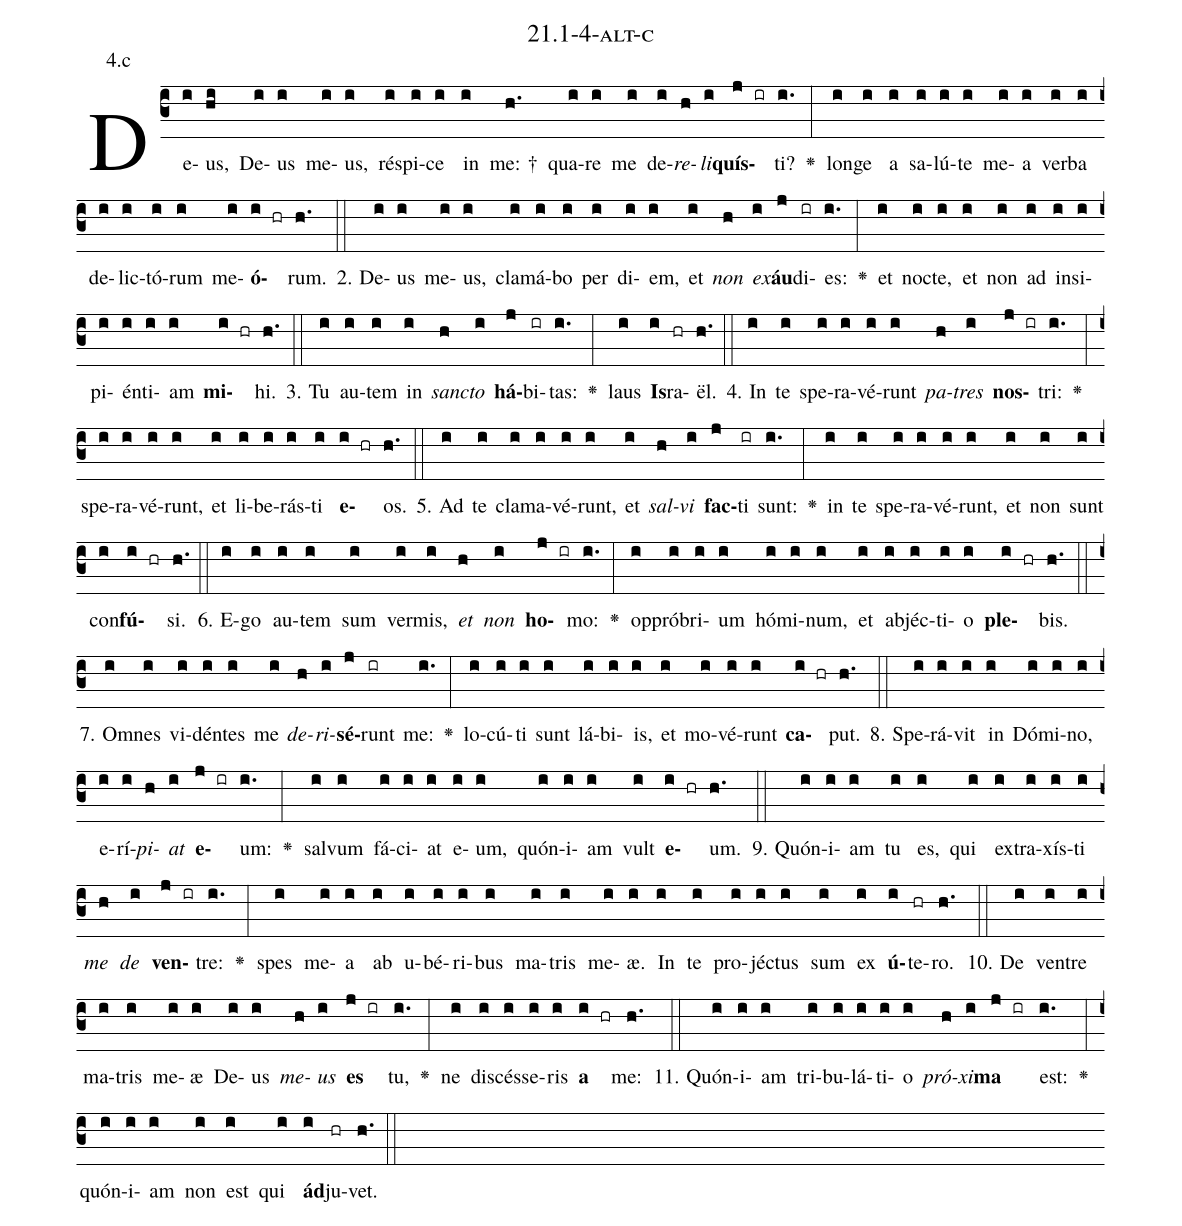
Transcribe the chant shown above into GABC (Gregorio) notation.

name: 21.1-4-alt-c;
annotation: 4.c;
%%
(c3)De(i)us,(hi) De(i)us(i) me(i)us,(i) ré(i)spi(i)ce(i) in(i) me: †(h.) qua(i)re(i) me(i) de(i)<i>re</i>(h)<i>li</i>(i)<b>quís</b>(j ir)ti?(i.) <v>\greheightstar</v>(:) lon(i)ge(i) a(i) sa(i)lú(i)te(i) me(i)a(i) ver(i)ba(i) de(i)lic(i)tó(i)rum(i) me(i)<b>ó</b>(i hr)rum.(h.) (::)
2. De(i)us(i) me(i)us,(i) cla(i)má(i)bo(i) per(i) di(i)em,(i) et(i) <i>non</i>(h) <i>ex</i>(i)<b>áu</b>(j)di(ir)es:(i.) <v>\greheightstar</v>(:) et(i) noc(i)te,(i) et(i) non(i) ad(i) in(i)si(i)pi(i)én(i)ti(i)am(i) <b>mi</b>(i hr)hi.(h.) (::)
3. Tu(i) au(i)tem(i) in(i) <i>sanc</i>(h)<i>to</i>(i) <b>há</b>(j)bi(ir)tas:(i.) <v>\greheightstar</v>(:) laus(i) <b>Is</b>(i)ra(hr)ël.(h.) (::)
4. In(i) te(i) spe(i)ra(i)vé(i)runt(i) <i>pa</i>(h)<i>tres</i>(i) <b>nos</b>(j ir)tri:(i.) <v>\greheightstar</v>(:) spe(i)ra(i)vé(i)runt,(i) et(i) li(i)be(i)rás(i)ti(i) <b>e</b>(i hr)os.(h.) (::)
5. Ad(i) te(i) cla(i)ma(i)vé(i)runt,(i) et(i) <i>sal</i>(h)<i>vi</i>(i) <b>fac</b>(j)ti(ir) sunt:(i.) <v>\greheightstar</v>(:) in(i) te(i) spe(i)ra(i)vé(i)runt,(i) et(i) non(i) sunt(i) con(i)<b>fú</b>(i hr)si.(h.) (::)
6. E(i)go(i) au(i)tem(i) sum(i) ver(i)mis,(i) <i>et</i>(h) <i>non</i>(i) <b>ho</b>(j ir)mo:(i.) <v>\greheightstar</v>(:) op(i)pró(i)bri(i)um(i) hó(i)mi(i)num,(i) et(i) ab(i)jéc(i)ti(i)o(i) <b>ple</b>(i hr)bis.(h.) (::)
7. Om(i)nes(i) vi(i)dén(i)tes(i) me(i) <i>de</i>(h)<i>ri</i>(i)<b>sé</b>(j)runt(ir) me:(i.) <v>\greheightstar</v>(:) lo(i)cú(i)ti(i) sunt(i) lá(i)bi(i)is,(i) et(i) mo(i)vé(i)runt(i) <b>ca</b>(i hr)put.(h.) (::)
8. Spe(i)rá(i)vit(i) in(i) Dó(i)mi(i)no,(i) e(i)rí(i)<i>pi</i>(h)<i>at</i>(i) <b>e</b>(j ir)um:(i.) <v>\greheightstar</v>(:) sal(i)vum(i) fá(i)ci(i)at(i) e(i)um,(i) quón(i)i(i)am(i) vult(i) <b>e</b>(i hr)um.(h.) (::)
9. Quón(i)i(i)am(i) tu(i) es,(i) qui(i) ex(i)tra(i)xís(i)ti(i) <i>me</i>(h) <i>de</i>(i) <b>ven</b>(j ir)tre:(i.) <v>\greheightstar</v>(:) spes(i) me(i)a(i) ab(i) u(i)bé(i)ri(i)bus(i) ma(i)tris(i) me(i)æ.(i) In(i) te(i) pro(i)jéc(i)tus(i) sum(i) ex(i) <b>ú</b>(i)te(hr)ro.(h.) (::)
10. De(i) ven(i)tre(i) ma(i)tris(i) me(i)æ(i) De(i)us(i) <i>me</i>(h)<i>us</i>(i) <b>es</b>(j ir) tu,(i.) <v>\greheightstar</v>(:) ne(i) di(i)scés(i)se(i)ris(i) <b>a</b>(i hr) me:(h.) (::)
11. Quón(i)i(i)am(i) tri(i)bu(i)lá(i)ti(i)o(i) <i>pró</i>(h)<i>xi</i>(i)<b>ma</b>(j ir) est:(i.) <v>\greheightstar</v>(:) quón(i)i(i)am(i) non(i) est(i) qui(i) <b>ád</b>(i)ju(hr)vet.(h.) (::)
